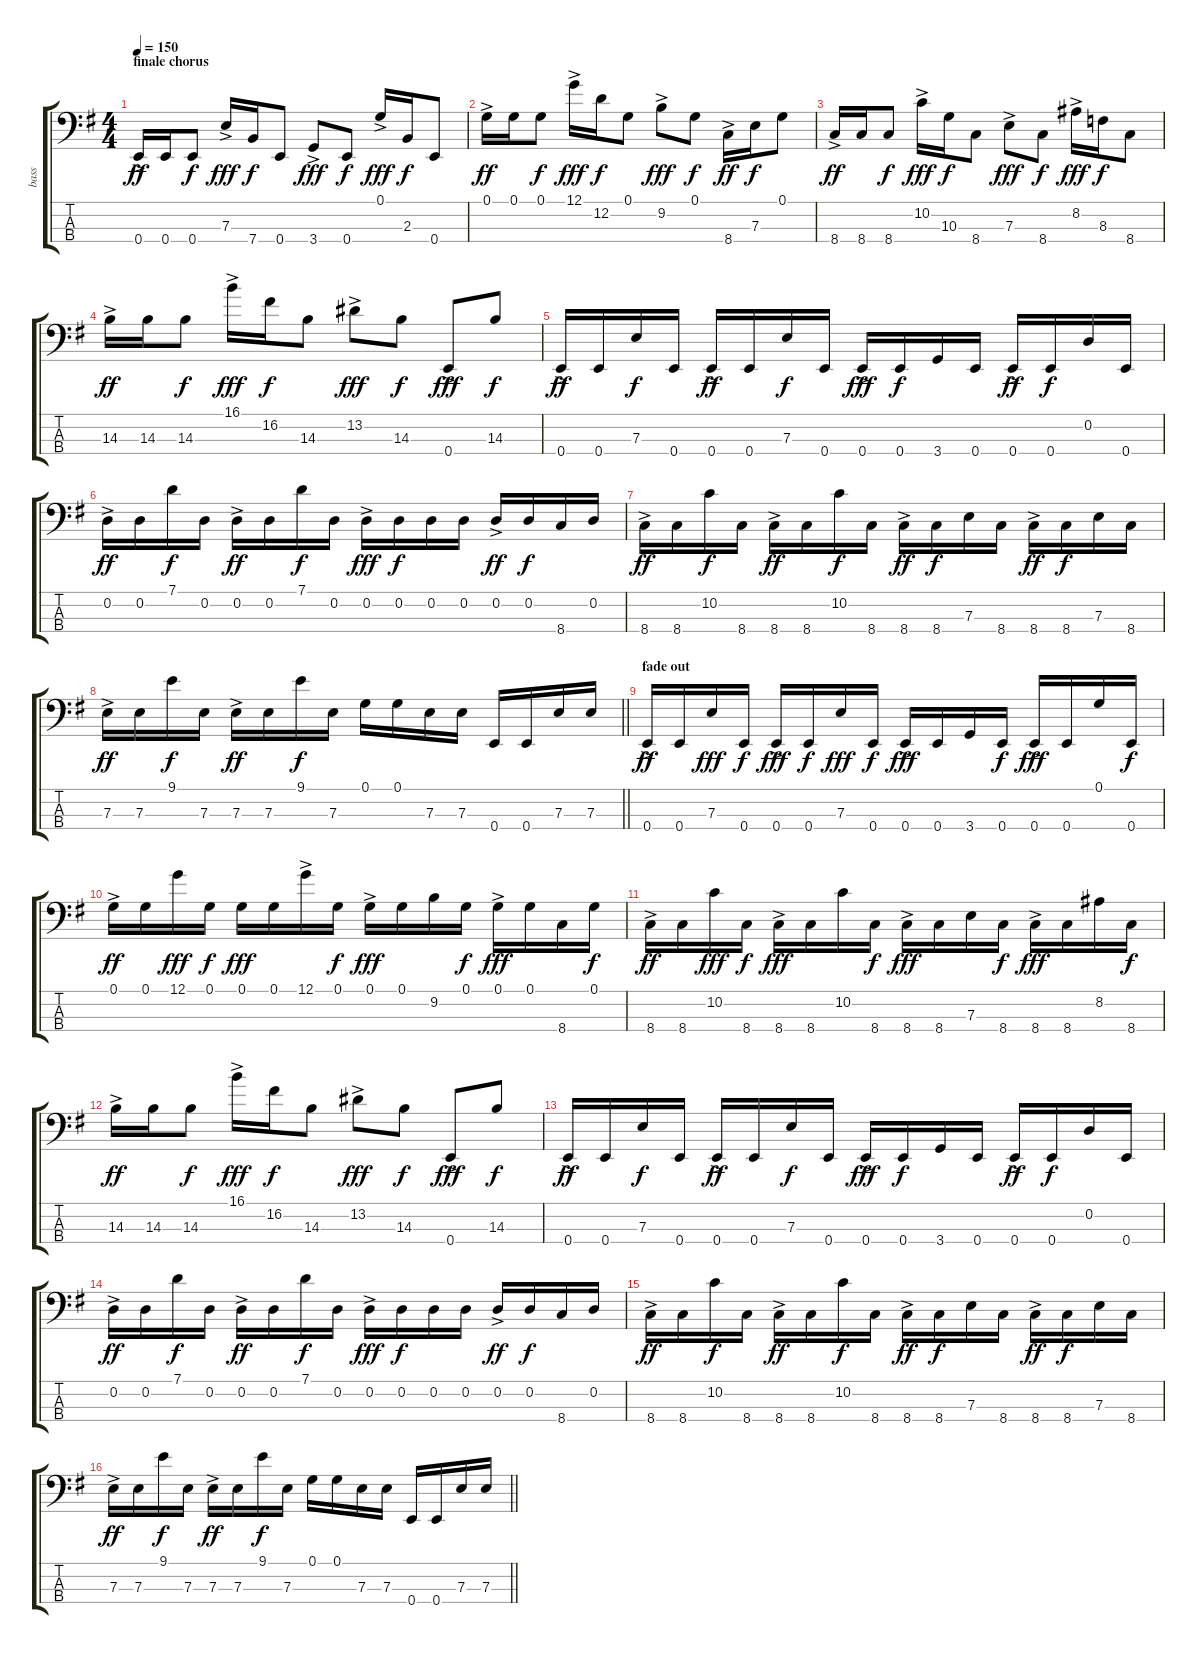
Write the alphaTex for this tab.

\track ("bass" "bass") {instrument electricbassfinger}
\staff {score tabs}
\tuning (G2 D2 A1 E1) {hide}
\ts (4 4)
\section ("" "finale chorus")
\tempo 150
\clef f4
\ks eminor
0.4{ac}.16{dy ff} 0.4.16 0.4.8{dy f} 7.3{ac}.16{dy fff} 7.4.16{dy f} 0.4.8 3.4{ac}.8{dy fff} 0.4.8{dy f} 0.1{ac}.16{dy fff} 2.3.16{dy f} 0.4.8 |
0.1{ac}.16{dy ff} 0.1.16 0.1.8{dy f} 12.1{ac}.16{dy fff} 12.2.16{dy f} 0.1.8 9.2{ac}.8{dy fff} 0.1.8{dy f} 8.4{ac}.16{dy ff} 7.3.16{dy f} 0.1.8 |
8.4{ac}.16{dy ff} 8.4.16 8.4.8{dy f} 10.2{ac}.16{dy fff} 10.3.16{dy f} 8.4.8 7.3{ac}.8{dy fff} 8.4.8{dy f} 8.2{ac}.16{dy fff} 8.3.16{dy f} 8.4.8 |
14.3{ac}.16{dy ff} 14.3.16 14.3.8{dy f} 16.1{ac}.16{dy fff} 16.2.16{dy f} 14.3.8 13.2{ac}.8{dy fff} 14.3.8{dy f} 0.4{ac}.8{dy fff} 14.3.8{dy f} |
0.4{ac}.16{dy ff} 0.4.16 7.3.16{dy f} 0.4.16 0.4{ac}.16{dy ff} 0.4.16 7.3.16{dy f} 0.4.16 0.4{ac}.16{dy fff} 0.4.16{dy f} 3.4.16 0.4.16 0.4{ac}.16{dy ff} 0.4.16{dy f} 0.2.16 0.4.16 |
0.2{ac}.16{dy ff} 0.2.16 7.1.16{dy f} 0.2.16 0.2{ac}.16{dy ff} 0.2.16 7.1.16{dy f} 0.2.16 0.2{ac}.16{dy fff} 0.2.16{dy f} 0.2.16 0.2.16 0.2{ac}.16{dy ff} 0.2.16{dy f} 8.4.16 0.2.16 |
8.4{ac}.16{dy ff} 8.4.16 10.2.16{dy f} 8.4.16 8.4{ac}.16{dy ff} 8.4.16 10.2.16{dy f} 8.4.16 8.4{ac}.16{dy ff} 8.4.16{dy f} 7.3.16 8.4.16 8.4{ac}.16{dy ff} 8.4.16{dy f} 7.3.16 8.4.16 |
\barLineRight lightlight
7.3{ac}.16{dy ff} 7.3.16 9.1.16{dy f} 7.3.16 7.3{ac}.16{dy ff} 7.3.16 9.1.16{dy f} 7.3.16 0.1.16 0.1.16 7.3.16 7.3.16 0.4.16 0.4.16 7.3.16 7.3.16 |
\section ("" "fade out")
0.4{ac}.16{dy ff volume 10} 0.4.16 7.3.16{dy fff} 0.4.16{dy f} 0.4{ac}.16{dy fff} 0.4.16{dy f} 7.3.16{dy fff} 0.4.16{dy f} 0.4{ac}.16{dy fff} 0.4.16 3.4.16 0.4.16{dy f} 0.4{ac}.16{dy fff} 0.4.16 0.1.16 0.4.16{dy f} |
0.1{ac}.16{dy ff} 0.1.16 12.1.16{dy fff} 0.1.16{dy f} 0.1.16{dy fff} 0.1.16 12.1{ac}.16 0.1.16{dy f} 0.1{ac}.16{dy fff} 0.1.16 9.2.16 0.1.16{dy f} 0.1{ac}.16{dy fff} 0.1.16 8.4.16 0.1.16{dy f} |
8.4{ac}.16{dy ff} 8.4.16 10.2.16{dy fff} 8.4.16{dy f} 8.4{ac}.16{dy fff} 8.4.16 10.2.16 8.4.16{dy f} 8.4{ac}.16{dy fff} 8.4.16 7.3.16 8.4.16{dy f} 8.4{ac}.16{dy fff} 8.4.16 8.2.16 8.4.16{dy f} |
14.3{ac}.16{dy ff} 14.3.16 14.3.8{dy f} 16.1{ac}.16{dy fff} 16.2.16{dy f} 14.3.8 13.2{ac}.8{dy fff} 14.3.8{dy f} 0.4{ac}.8{dy fff} 14.3.8{dy f} |
0.4{ac}.16{dy ff volume 4} 0.4.16 7.3.16{dy f} 0.4.16 0.4{ac}.16{dy ff} 0.4.16 7.3.16{dy f} 0.4.16 0.4{ac}.16{dy fff} 0.4.16{dy f} 3.4.16 0.4.16 0.4{ac}.16{dy ff} 0.4.16{dy f} 0.2.16 0.4.16 |
0.2{ac}.16{dy ff} 0.2.16 7.1.16{dy f} 0.2.16 0.2{ac}.16{dy ff} 0.2.16 7.1.16{dy f} 0.2.16 0.2{ac}.16{dy fff} 0.2.16{dy f} 0.2.16 0.2.16 0.2{ac}.16{dy ff} 0.2.16{dy f} 8.4.16 0.2.16 |
8.4{ac}.16{dy ff} 8.4.16 10.2.16{dy f} 8.4.16 8.4{ac}.16{dy ff} 8.4.16 10.2.16{dy f} 8.4.16 8.4{ac}.16{dy ff} 8.4.16{dy f} 7.3.16 8.4.16 8.4{ac}.16{dy ff} 8.4.16{dy f} 7.3.16 8.4.16 |
\barLineRight lightlight
7.3{ac}.16{dy ff} 7.3.16 9.1.16{dy f} 7.3.16 7.3{ac}.16{dy ff} 7.3.16 9.1.16{dy f} 7.3.16 0.1.16 0.1.16 7.3.16 7.3.16 0.4.16 0.4.16 7.3.16 7.3.16
